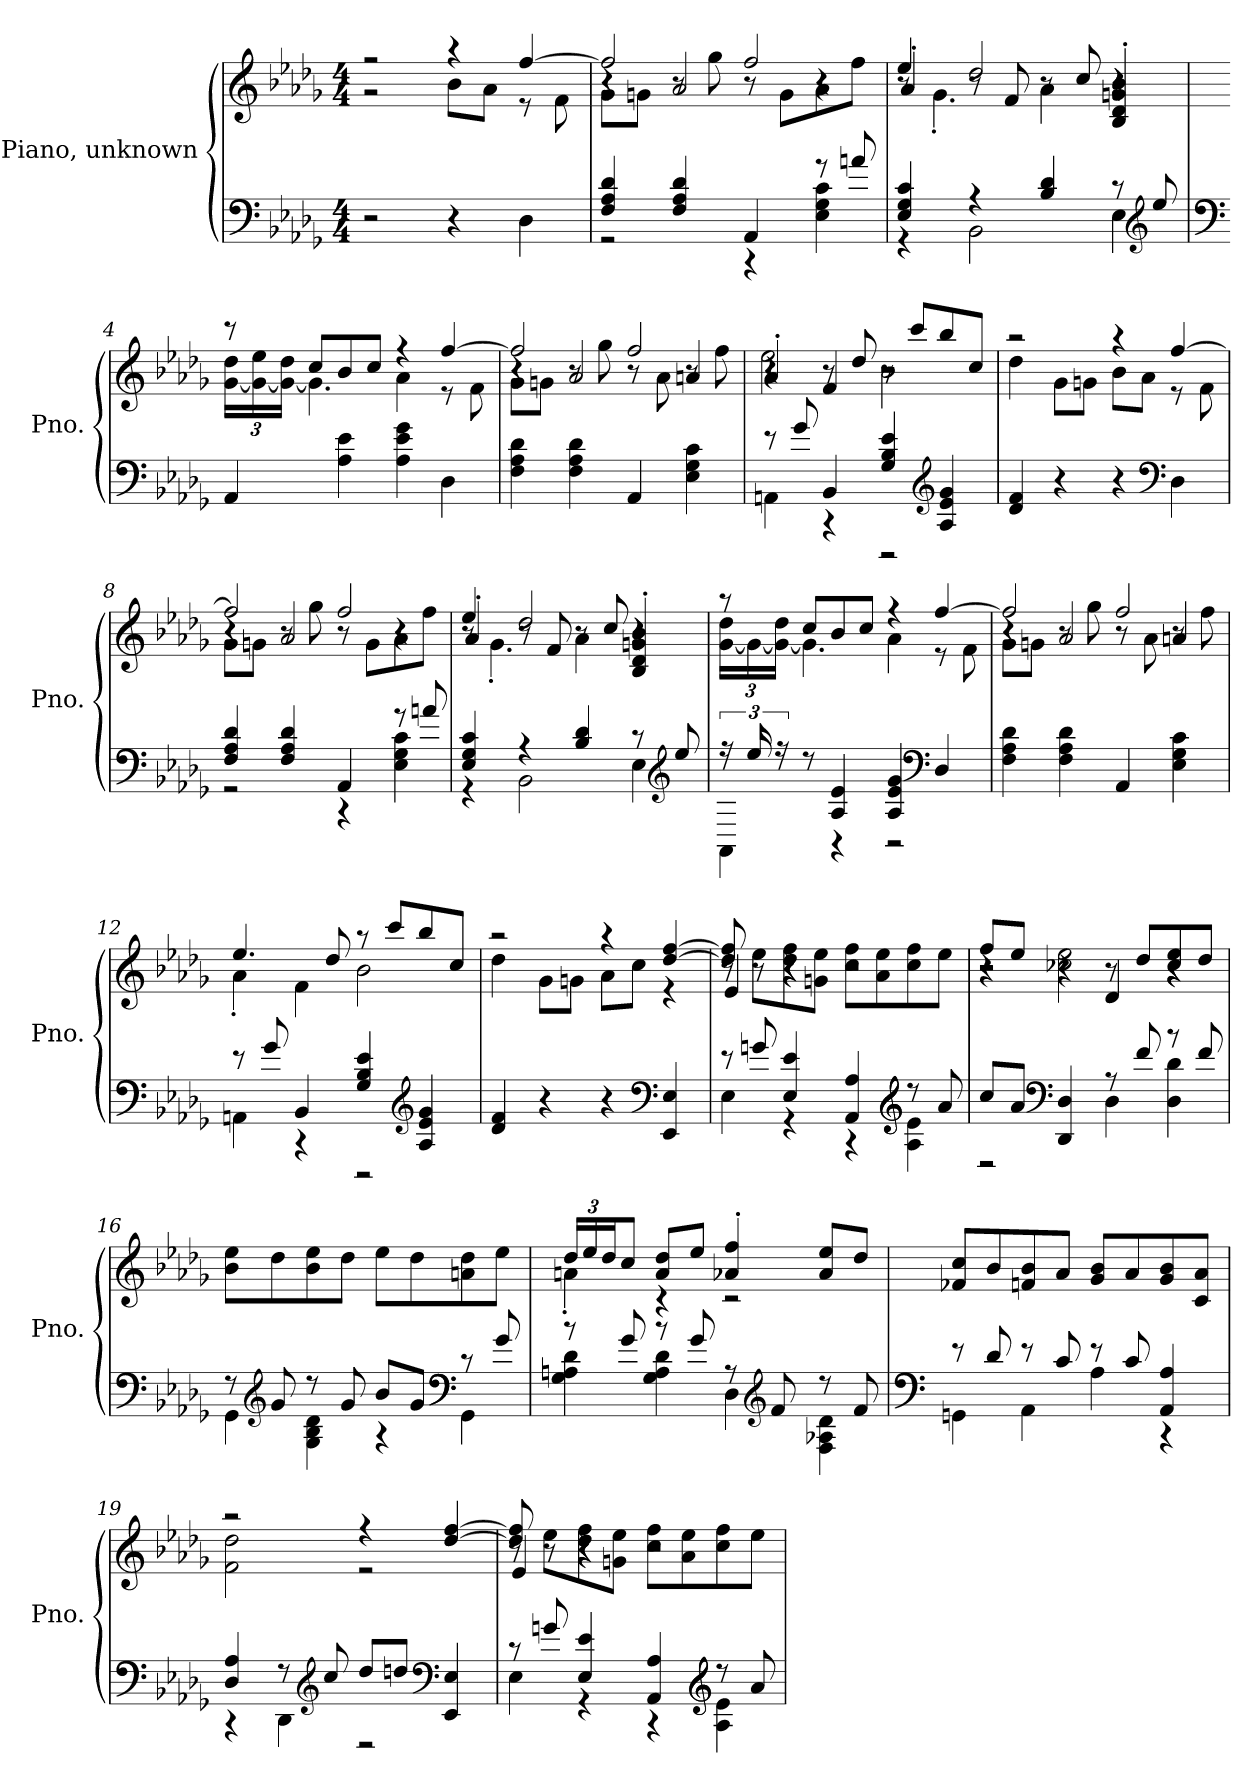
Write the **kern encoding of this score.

**kern	**kern
*part1	*part1
*staff2	*staff1
*I"Piano, unknown	*
*I'Pno.	*
*clefF4	*clefG2
*k[b-e-a-d-g-]	*k[b-e-a-d-g-]
*M4/4	*M4/4
*MM120	*MM120
=1	=1
*	*^
2r	2r	2r
4r	4r	8b-\L
.	.	8a-\J
4D-\	[4ff/	8r
.	.	8f\
=2	=2	=2
*^	*	*^
4F/ 4A-/ 4d-/	2r	2ff/]	8g-\L	4r
.	.	.	8gn\J	.
4F/ 4A-/ 4d-/	.	.	8r	2a-/
.	.	.	8gg-\	.
4AA-/	4r	2ff/	8r	.
.	.	.	8g\L	.
8r	4E-\ 4G-\ 4c\	.	8a-\	4r
8an/	.	.	8ff\J	.
=3	=3	=3	=3	=3
4E-/ 4G-/ 4c/	4r	4ee-/	8r	4a-'/
.	.	.	4.g-'\	.
4r	2BB-\	2dd-/	.	8r
.	.	.	.	8f/
4B-/ 4d-/	.	.	4a-\	8r
.	.	.	.	8cc/
8r	4E-\	4r	4r	4B-/' 4d-/' 4gn/' 4b-/'
*clefG2	*	*	*	*
8ee-/	.	.	.	.
*v	*v	*	*	*
*	*v	*v	*v
!!LO:LB:g=z
=4	=4
*clefF4	*
*	*^
*	*	*Xbrackettup
4AA-/	8r	[24g-\ 24dd-\LL
.	.	24g-\_ 24ee-\
.	.	24g-\_ 24dd-\JJ
.	8cc/L	4.g-\]
4A-\ 4e-\	8b-/	.
.	8cc/J	.
4A-\ 4e-\ 4g-\	4r	4a-\
4D-\	[4ff/	8r
.	.	8f\
=5	=5	=5
*	*	*^
4F\ 4A-\ 4d-\	2ff/]	8g-\L	4r
.	.	8gn\J	.
4F\ 4A-\ 4d-\	.	8r	2a-/
.	.	8gg-\	.
4AA-/	2ff/	8r	.
.	.	8a-\	.
4E-\ 4G-\ 4c\	.	8r	4an/
.	.	8ff\	.
=6	=6	=6	=6
*^	*	*	*
8r	4AAn\	4a-'/	2ee-\	4r
8g-/	.	.	.	.
4BB-/	4r	8r	.	4f/
.	.	8dd-/	.	.
4G-/ 4B-/ 4e-/	2r	8r	2b-\	2r
.	.	8ccc/L	.	.
*clefG2	*	*	*	*
4A-/ 4e-/ 4g-/	.	8bb-/	.	.
.	.	8cc/J	.	.
*v	*v	*	*	*
*	*	*v	*v
=7	=7	=7
4d-/ 4f/	2r	4dd-\
4r	.	8g-\L
.	.	8gn\J
4r	4r	8b-\L
.	.	8a-\J
*clefF4	*	*
4D-\	[4ff/	8r
.	.	8f\
!!LO:LB:g=z
=8	=8	=8
*^	*	*^
4F/ 4A-/ 4d-/	2r	2ff/]	8g-\L	4r
.	.	.	8gn\J	.
4F/ 4A-/ 4d-/	.	.	8r	2a-/
.	.	.	8gg-\	.
4AA-/	4r	2ff/	8r	.
.	.	.	8g\L	.
8r	4E-\ 4G-\ 4c\	.	8a-\	4r
8an/	.	.	8ff\J	.
=9	=9	=9	=9	=9
4E-/ 4G-/ 4c/	4r	4ee-/	8r	4a-'/
.	.	.	4.g-'\	.
4r	2BB-\	2dd-/	.	8r
.	.	.	.	8f/
4B-/ 4d-/	.	.	4a-\	8r
.	.	.	.	8cc/
8r	4E-\	4r	4r	4B-/' 4d-/' 4gn/' 4b-/'
*clefG2	*	*	*	*
8ee-/	.	.	.	.
*	*	*	*v	*v
=10	=10	=10	=10
24r	4AA-\	8r	[24g-\ 24dd-\LL
24ee-/	.	.	24g-\_
24r	.	.	24g-\_ 24dd-\JJ
8r	.	8cc/L	4.g-\]
4A-/ 4e-/	4r	8b-/	.
.	.	8cc/J	.
4A-/ 4e-/ 4g-/	2r	4r	4a-\
*clefF4	*	*	*
4D-/	.	[4ff/	8r
.	.	.	8f\
*v	*v	*	*
!!LO:LB:g=z
=11	=11	=11
*	*	*^
4F\ 4A-\ 4d-\	2ff/]	8g-\L	4r
.	.	8gn\J	.
4F\ 4A-\ 4d-\	.	8r	2a-/
.	.	8gg-\	.
4AA-/	2ff/	8r	.
.	.	8a-\	.
4E-\ 4G-\ 4c\	.	8r	4an/
.	.	8ff\	.
*	*	*v	*v
=12	=12	=12
*^	*	*
8r	4AAn\	4.ee-/	4a-'\
8g-/	.	.	.
4BB-/	4r	.	4f\
.	.	8dd-/	.
4G-/ 4B-/ 4e-/	2r	8r	2b-\
.	.	8ccc/L	.
*clefG2	*	*	*
4A-/ 4e-/ 4g-/	.	8bb-/	.
.	.	8cc/J	.
*v	*v	*	*
=13	=13	=13
4d-/ 4f/	2r	4dd-\
4r	.	8g-\L
.	.	8gn\J
4r	4r	8a-\L
.	.	8cc\J
*clefF4	*	*
4EE-/ 4E-/	[4dd-/ [4ff/	4r
=14	=14	=14
*^	*	*^
8r	4E-\	8dd-/] 8ff/]	8r	4e-/
8gn/	.	8r	8ee-\L	.
4E-/ 4e-/	4r	4r	8dd-\ 8ff\	4r
.	.	.	8gn\ 8ee-\J	.
4AA-/ 4A-/	4r	2r	8cc\ 8ff\L	2r
.	.	.	8a-\ 8ee-\	.
*clefG2	*	*	*	*
8r	4A-\ 4e-\	.	8cc\ 8ff\	.
8a-/	.	.	8ee-\J	.
!!LO:LB:g=z	!!	!!
=15	=15	=15	=15	=15
8cc/L	2r	8ff/L	4r	2r
8a-/J	.	8ee-/J	.	.
*clefF4	*	*	*	*
4DD-/ 4D-/	.	4r	2cc-X\ 2ee-\	.
8r	4D-\	8r	.	4d-/
8f/	.	8dd-/L	.	.
8r	4D-\ 4d-\	8cc-/ 8ee-/	4r	4r
8f/	.	8dd-/J	.	.
*	*	*v	*v	*v
=16	=16	=16
8r	4GG-\	8b-\ 8ee-\L
*clefG2	*	*
8g-/	.	8dd-\
8r	4G-\ 4B-\ 4d-\	8b-\ 8ee-\
8g-/	.	8dd-\J
8b-/L	4r	8ee-\L
8g-/J	.	8dd-\
*clefF4	*	*
8r	4GG-\	8an\ 8dd-\
8g-/	.	8ee-\J
=17	=17	=17
*	*	*^
8r	4G-\ 4An\ 4d-\	24dd-/LL	4an'\
.	.	24ee-/	.
.	.	24dd-/J	.
8g-/	.	8cc/J	.
8r	4G-\ 4A\ 4d-\	8a/ 8dd-/L	4r
8g-/	.	8ee-/J	.
8r	4D-\	4a-X/' 4ff/'	2r
*clefG2	*	*	*
8f/	.	.	.
8r	4F\ 4A-X\ 4d-\	8a-/ 8ee-/L	.
8f/	.	8dd-/J	.
*	*	*v	*v
!!LO:LB:g=z
=18	=18	=18
*clefF4	*	*
8r	4GGn\	8f-X/ 8cc/L
8d-/	.	8b-/
8r	4AA-\	8fn/ 8b-/
8c/	.	8a-/J
8r	4A-\	8g-/ 8b-/L
8c/	.	8a-/
4AA-/ 4A-/	4r	8g-/ 8b-/
.	.	8c/ 8a-/J
=19	=19	=19
*	*	*^
4D-/ 4A-/	4r	2r	2f\ 2dd-\
8r	4DD-\	.	.
*clefG2	*	*	*
8cc/	.	.	.
8dd-/L	2r	4r	2r
8ddn/J	.	.	.
*clefF4	*	*	*
4EE-/ 4E-/	.	[4dd-/ [4ff/	.
=20	=20	=20	=20
*	*	*	*^
8r	4E-\	8dd-/] 8ff/]	8r	4e-/
8gn/	.	8r	8ee-\L	.
4E-/ 4e-/	4r	4r	8dd-\ 8ff\	4r
.	.	.	8gn\ 8ee-\J	.
4AA-/ 4A-/	4r	2r	8cc\ 8ff\L	2r
.	.	.	8a-\ 8ee-\	.
*clefG2	*	*	*	*
8r	4A-\ 4e-\	.	8cc\ 8ff\	.
8a-/	.	.	8ee-\J	.
*v	*v	*	*	*
*	*v	*v	*v
=	=
*-	*-
